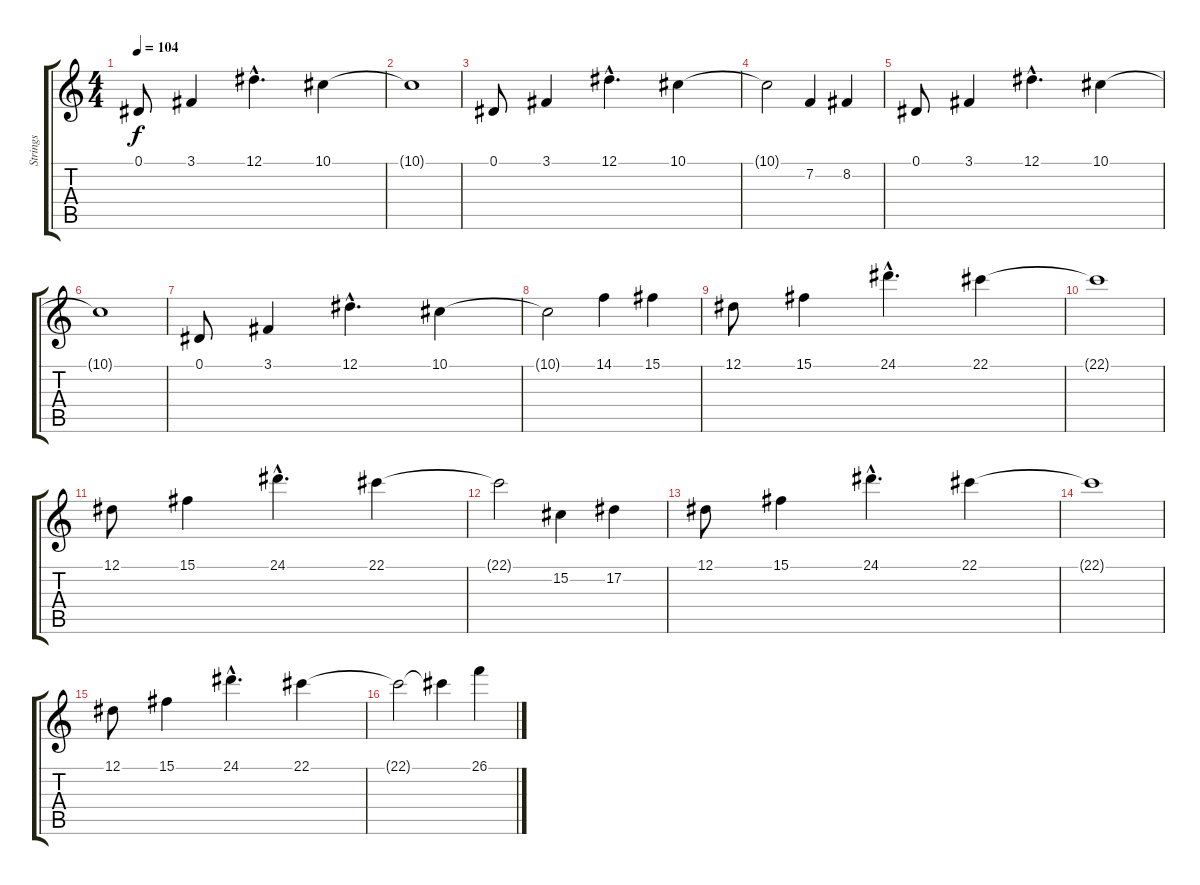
\track ("Strings" "Strings") {instrument synthstrings2}
\staff {score tabs}
\tuning (Eb4 Bb3 Gb3 Db3 Ab2 Eb2) {hide}
\ts (4 4)
\tempo 104
\clef g2
\ks c
0.1.8{dy f} 3.1.4 12.1{hac}.4{d} 10.1.4 |
10.1{t}.1 |
0.1.8 3.1.4 12.1{hac}.4{d} 10.1.4 |
10.1{t}.2 7.2.4 8.2.4 |
0.1.8 3.1.4 12.1{hac}.4{d} 10.1.4 |
10.1{t}.1 |
0.1.8 3.1.4 12.1{hac}.4{d} 10.1.4 |
10.1{t}.2 14.1.4 15.1.4 |
12.1.8 15.1.4 24.1{hac}.4{d} 22.1.4 |
22.1{t}.1 |
12.1.8 15.1.4 24.1{hac}.4{d} 22.1.4 |
22.1{t}.2 15.2.4 17.2.4 |
12.1.8 15.1.4 24.1{hac}.4{d} 22.1.4 |
22.1{t}.1 |
12.1.8 15.1.4 24.1{hac}.4{d} 22.1.4 |
22.1{t}.2 22.1{t}.4 26.1.4
